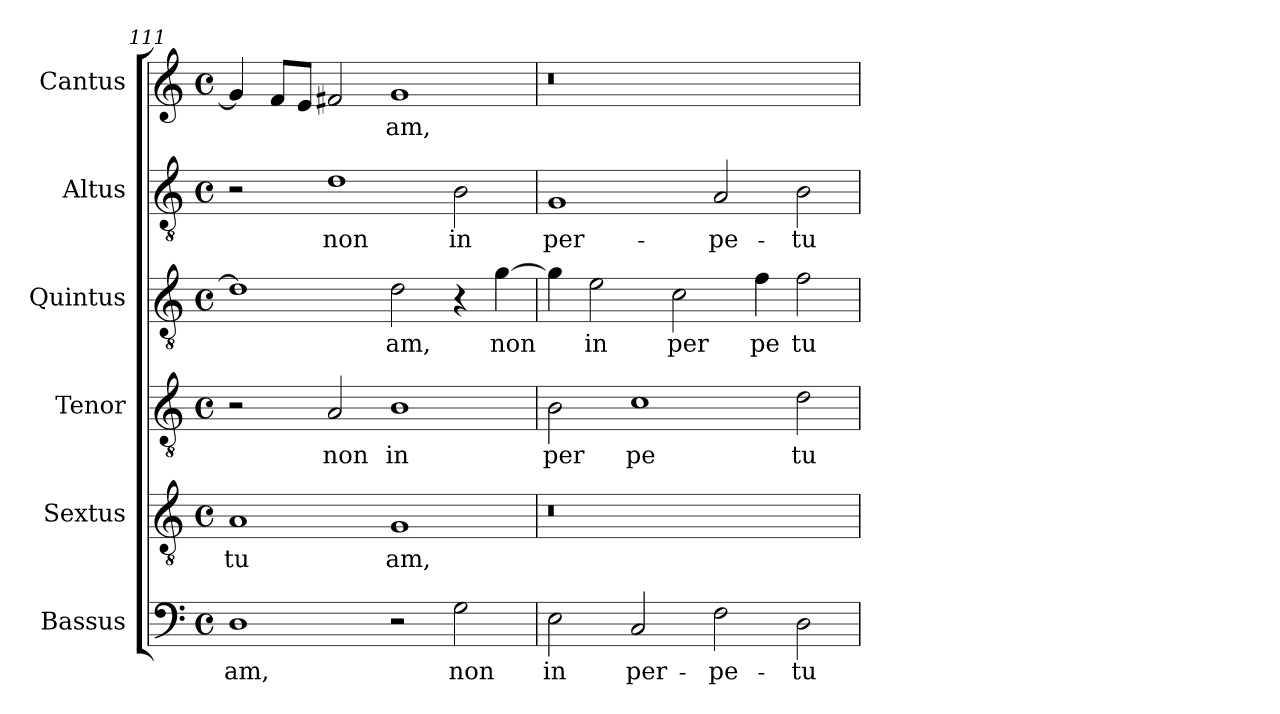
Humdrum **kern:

**kern	**text	**kern	**text	**kern	**text	**kern	**text	**kern	**text	**kern	**text
*part6	*part6	*part5	*part5	*part4	*part4	*part3	*part3	*part2	*part2	*part1	*part1
*staff6	*staff6	*staff5	*staff5	*staff4	*staff4	*staff3	*staff3	*staff2	*staff2	*staff1	*staff1
*I"Bassus	*	*I"Sextus	*	*I"Tenor	*	*I"Quintus	*	*I"Altus	*	*I"Cantus	*
*clefF4	*	*clefGv2	*	*clefGv2	*	*clefGv2	*	*clefGv2	*	*clefG2	*
*	*	*	*	*k[]	*	*	*	*	*	*	*
*	*	*	*	*C:	*	*	*	*	*	*	*
*M4/4	*	*M4/4	*	*M4/4	*	*M4/4	*	*M4/4	*	*M4/4	*
*met(c)	*	*met(c)	*	*met(c)	*	*met(c)	*	*met(c)	*	*met(c)	*
=111	=111	=111	=111	=111	=111	=111	=111	=111	=111	=111	=111
!	!LO:LY:b:cj	!	!LO:LY:b:cj	!	!	!	!	!	!	!	!
1D	-am,	1A	tu	2r	.	1d]	.	2r	.	4g/]	.
.	.	.	.	.	.	.	.	.	.	8f/L	.
.	.	.	.	.	.	.	.	.	.	8e/J	.
!	!	!	!	!	!LO:LY:b:cj	!	!	!	!LO:LY:b:cj	!	!
.	.	.	.	2A/	non	.	.	1d	non	2f#X/	.
!	!	!	!LO:LY:b:cj	!	!LO:LY:b:cj	!	!LO:LY:b:cj	!	!	!	!LO:LY:b:cj
2r	.	1G	am,	1B	in	2d\	am,	.	.	1g	am,
!	!LO:LY:b:cj	!	!	!	!	!	!	!	!LO:LY:b:cj	!	!
2G\	non	.	.	.	.	4r	.	2B\	in	.	.
!	!	!	!	!	!	!	!LO:LY:b	!	!	!	!
.	.	.	.	.	.	[>4g\	non	.	.	.	.
=112	=112	=112	=112	=112	=112	=112	=112	=112	=112	=112	=112
!	!LO:LY:b:cj	!	!	!	!LO:LY:b:cj	!	!	!	!LO:LY:b:cj	!	!
2E\	in	0r	.	2B\	per	4g\]	.	1G	per-	0r	.
!	!	!	!	!	!	!	!LO:LY:b:cj	!	!	!	!
.	.	.	.	.	.	2e\	in	.	.	.	.
!	!LO:LY:b:cj	!	!	!	!LO:LY:b:cj	!	!	!	!	!	!
2C/	per-	.	.	1c	pe	.	.	.	.	.	.
!	!	!	!	!	!	!	!LO:LY:b:cj	!	!	!	!
.	.	.	.	.	.	2c\	per	.	.	.	.
!	!LO:LY:b:cj	!	!	!	!	!	!	!	!LO:LY:b:cj	!	!
2F\	-pe-	.	.	.	.	.	.	2A/	-pe-	.	.
!	!	!	!	!	!	!	!LO:LY:b:cj	!	!	!	!
.	.	.	.	.	.	4f\	pe	.	.	.	.
!	!LO:LY:b:cj	!	!	!	!LO:LY:b:cj	!	!LO:LY:b:cj	!	!LO:LY:b:cj	!	!
2D\	-tu-	.	.	2d\	tu	2f\	tu	2B\	-tu-	.	.
=	=	=	=	=	=	=	=	=	=	=	=
*-	*-	*-	*-	*-	*-	*-	*-	*-	*-	*-	*-
